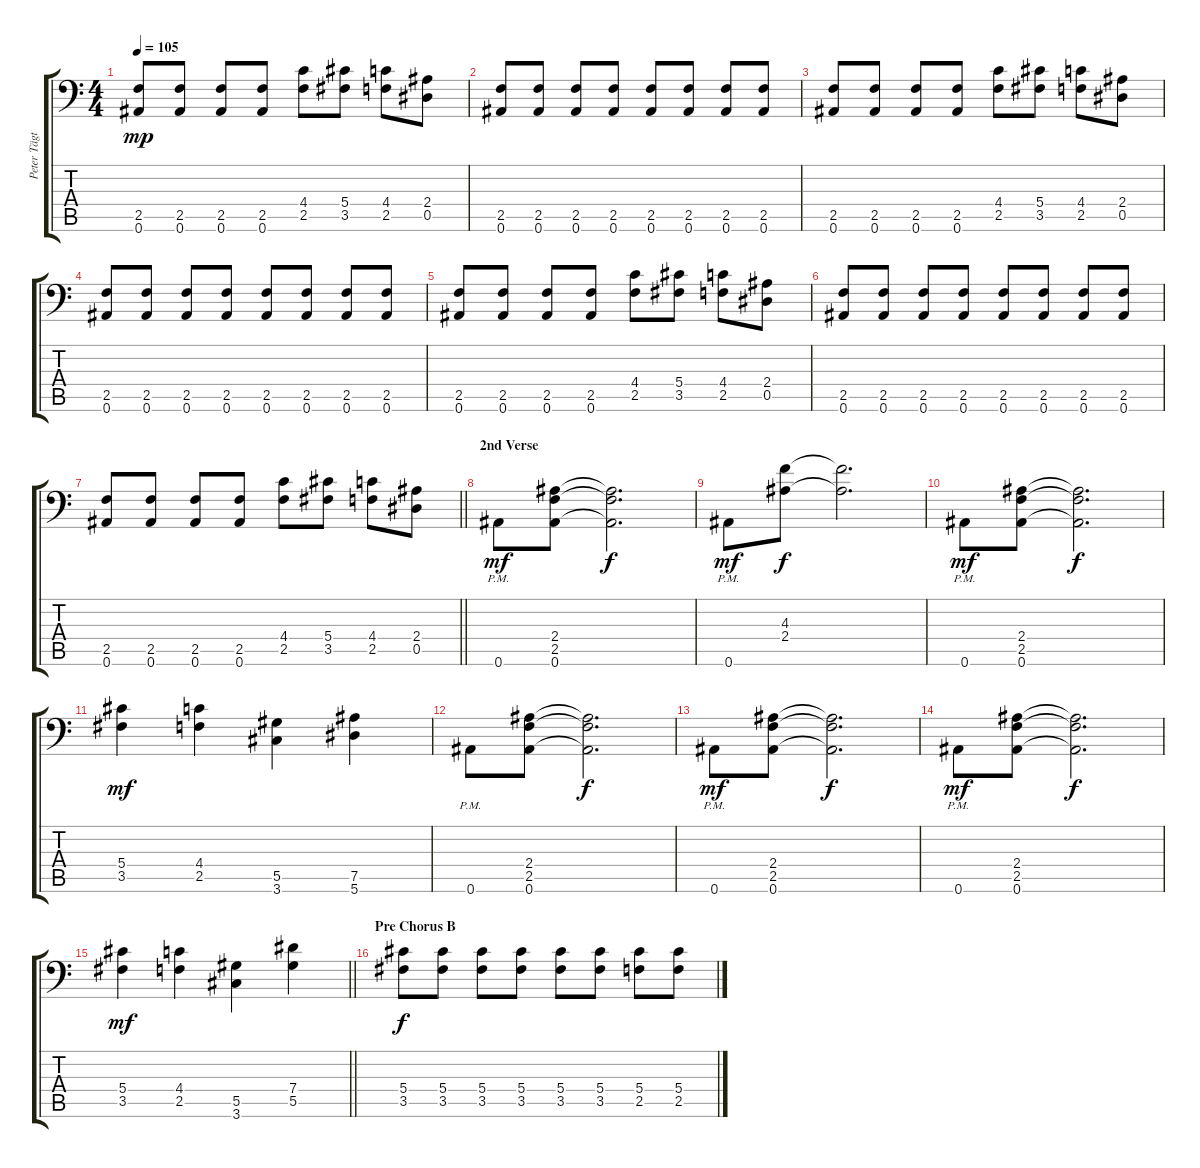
\track ("Peter Tägtgren (Rythm 1)" "Peter Tägt") {instrument distortionguitar}
\staff {score tabs}
\tuning (Bb3 F3 Db3 Ab2 Eb2 Bb1) {hide}
\ts (4 4)
\tempo 105
\clef f4
\ks c
(2.5 0.6).8{dy mp} (2.5 0.6).8 (2.5 0.6).8 (2.5 0.6).8 (4.4 2.5).8 (5.4 3.5).8 (4.4 2.5).8 (2.4 0.5).8 |
(2.5 0.6).8 (2.5 0.6).8 (2.5 0.6).8 (2.5 0.6).8 (2.5 0.6).8 (2.5 0.6).8 (2.5 0.6).8 (2.5 0.6).8 |
(2.5 0.6).8 (2.5 0.6).8 (2.5 0.6).8 (2.5 0.6).8 (4.4 2.5).8 (5.4 3.5).8 (4.4 2.5).8 (2.4 0.5).8 |
(2.5 0.6).8 (2.5 0.6).8 (2.5 0.6).8 (2.5 0.6).8 (2.5 0.6).8 (2.5 0.6).8 (2.5 0.6).8 (2.5 0.6).8 |
(2.5 0.6).8 (2.5 0.6).8 (2.5 0.6).8 (2.5 0.6).8 (4.4 2.5).8 (5.4 3.5).8 (4.4 2.5).8 (2.4 0.5).8 |
(2.5 0.6).8 (2.5 0.6).8 (2.5 0.6).8 (2.5 0.6).8 (2.5 0.6).8 (2.5 0.6).8 (2.5 0.6).8 (2.5 0.6).8 |
\barLineRight lightlight
(2.5 0.6).8 (2.5 0.6).8 (2.5 0.6).8 (2.5 0.6).8 (4.4 2.5).8 (5.4 3.5).8 (4.4 2.5).8 (2.4 0.5).8 |
\section ("" "2nd Verse")
0.6{pm}.8{dy mf} (2.4 2.5 0.6).8 (2.4{t} 2.5{t} 0.6{t}).2{d dy f} |
0.6{pm}.8{dy mf} (4.3 2.4).8{dy f} (4.3{t} 2.4{t}).2{d} |
0.6{pm}.8{dy mf} (2.4 2.5 0.6).8 (2.4{t} 2.5{t} 0.6{t}).2{d dy f} |
(5.4 3.5).4{dy mf} (4.4 2.5).4 (5.5 3.6).4 (7.5 5.6).4 |
0.6{pm}.8 (2.4 2.5 0.6).8 (2.4{t} 2.5{t} 0.6{t}).2{d dy f} |
0.6{pm}.8{dy mf} (2.4 2.5 0.6).8 (2.4{t} 2.5{t} 0.6{t}).2{d dy f} |
0.6{pm}.8{dy mf} (2.4 2.5 0.6).8 (2.4{t} 2.5{t} 0.6{t}).2{d dy f} |
\barLineRight lightlight
(5.4 3.5).4{dy mf} (4.4 2.5).4 (5.5 3.6).4 (7.4 5.5).4 |
\section ("" "Pre Chorus B")
(5.4 3.5).8{dy f} (5.4 3.5).8 (5.4 3.5).8 (5.4 3.5).8 (5.4 3.5).8 (5.4 3.5).8 (5.4 2.5).8 (5.4 2.5).8
